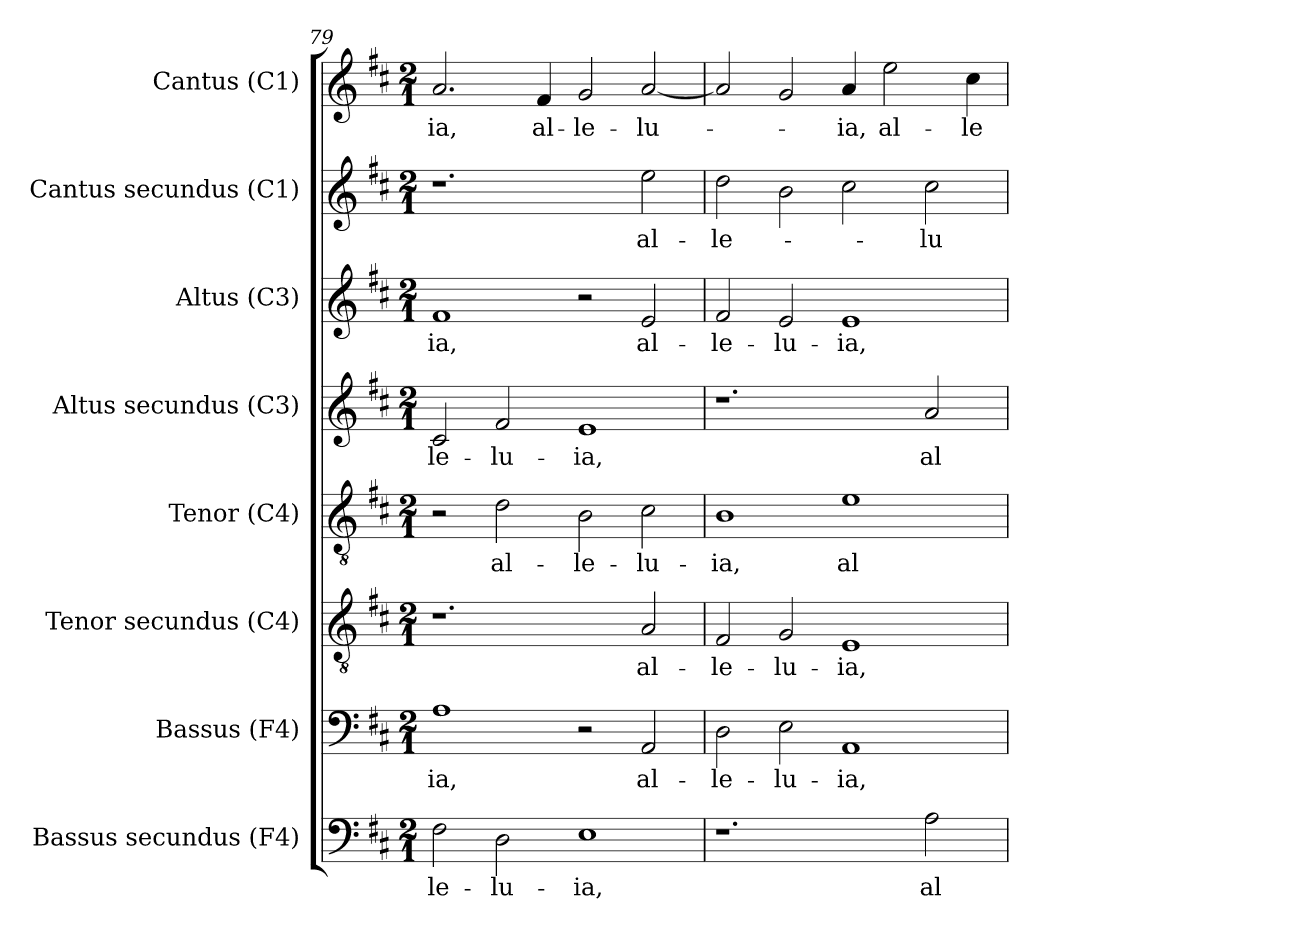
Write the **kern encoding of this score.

**kern	**text	**kern	**text	**kern	**text	**kern	**text	**kern	**text	**kern	**text	**kern	**text	**kern	**text
*part8	*part8	*part7	*part7	*part6	*part6	*part5	*part5	*part4	*part4	*part3	*part3	*part2	*part2	*part1	*part1
*staff8	*staff8	*staff7	*staff7	*staff6	*staff6	*staff5	*staff5	*staff4	*staff4	*staff3	*staff3	*staff2	*staff2	*staff1	*staff1
*I"Bassus secundus (F4)	*	*I"Bassus (F4)	*	*I"Tenor secundus (C4)	*	*I"Tenor (C4)	*	*I"Altus secundus (C3)	*	*I"Altus (C3)	*	*I"Cantus secundus (C1)	*	*I"Cantus (C1)	*
*I'B2	*	*I'B.	*	*I'T2	*	*I'T.	*	*I'A2	*	*I'A.	*	*I'C2	*	*I'C.	*
*clefF4	*	*clefF4	*	*clefGv2	*	*clefGv2	*	*clefG2	*	*clefG2	*	*clefG2	*	*clefG2	*
*	*	*	*	*	*	*ITrd7c12	*	*	*	*	*	*	*	*	*
*k[f#c#]	*	*k[f#c#]	*	*k[f#c#]	*	*k[f#c#]	*	*k[f#c#]	*	*k[f#c#]	*	*k[f#c#]	*	*k[f#c#]	*
*D:	*	*D:	*	*D:	*	*D:	*	*D:	*	*D:	*	*D:	*	*D:	*
*M2/1	*	*M2/1	*	*M2/1	*	*M2/1	*	*M2/1	*	*M2/1	*	*M2/1	*	*M2/1	*
=79	=79	=79	=79	=79	=79	=79	=79	=79	=79	=79	=79	=79	=79	=79	=79
!	!LO:LY:b:color=#000000	!	!	!	!	!	!	!	!	!	!	!	!	!	!
!	!	!	!LO:LY:b:color=#000000	!	!	!	!	!	!	!	!	!	!	!	!
!	!	!	!	!	!	!	!	!	!LO:LY:b:color=#000000	!	!	!	!	!	!
!	!	!	!	!	!	!	!	!	!	!	!LO:LY:b:color=#000000	!	!	!	!
!	!	!	!	!	!	!	!	!	!	!	!	!	!	!	!LO:LY:b:color=#000000
2F#i\	-le-	1Ai	-ia,	1.r	.	2r	.	2c#i/	-le-	1f#i	-ia,	1.r	.	2.ai/	-ia,
!	!LO:LY:b:color=#000000	!	!	!	!	!	!	!	!	!	!	!	!	!	!
!	!	!	!	!	!	!	!LO:LY:b:color=#000000	!	!	!	!	!	!	!	!
!	!	!	!	!	!	!	!	!	!LO:LY:b:color=#000000	!	!	!	!	!	!
2Di\	-lu-	.	.	.	.	2Di\	al-	2f#i/	-lu-	.	.	.	.	.	.
!	!	!	!	!	!	!	!	!	!	!	!	!	!	!	!LO:LY:b:color=#000000
.	.	.	.	.	.	.	.	.	.	.	.	.	.	4f#i/	al-
!	!LO:LY:b:color=#000000	!	!	!	!	!	!	!	!	!	!	!	!	!	!
!	!	!	!	!	!	!	!LO:LY:b:color=#000000	!	!	!	!	!	!	!	!
!	!	!	!	!	!	!	!	!	!LO:LY:b:color=#000000	!	!	!	!	!	!
!	!	!	!	!	!	!	!	!	!	!	!	!	!	!	!LO:LY:b:color=#000000
1Ei	-ia,	2r	.	.	.	2BBi\	-le-	1ei	-ia,	2r	.	.	.	2gi/	-le-
!	!	!	!LO:LY:b:color=#000000	!	!	!	!	!	!	!	!	!	!	!	!
!	!	!	!	!	!LO:LY:b:color=#000000	!	!	!	!	!	!	!	!	!	!
!	!	!	!	!	!	!	!LO:LY:b:color=#000000	!	!	!	!	!	!	!	!
!	!	!	!	!	!	!	!	!	!	!	!LO:LY:b:color=#000000	!	!	!	!
!	!	!	!	!	!	!	!	!	!	!	!	!	!LO:LY:b:color=#000000	!	!
!	!	!	!	!	!	!	!	!	!	!	!	!	!	!	!LO:LY:b:color=#000000
.	.	2AAi/	al-	2Ai/	al-	2C#i\	-lu-	.	.	2ei/	al-	2eei\	al-	[2ai/	-lu-
=80	=80	=80	=80	=80	=80	=80	=80	=80	=80	=80	=80	=80	=80	=80	=80
!	!	!	!LO:LY:b:color=#000000	!	!	!	!	!	!	!	!	!	!	!	!
!	!	!	!	!	!LO:LY:b:color=#000000	!	!	!	!	!	!	!	!	!	!
!	!	!	!	!	!	!	!LO:LY:b:color=#000000	!	!	!	!	!	!	!	!
!	!	!	!	!	!	!	!	!	!	!	!LO:LY:b:color=#000000	!	!	!	!
!	!	!	!	!	!	!	!	!	!	!	!	!	!LO:LY:b:color=#000000	!	!
1.r	.	2Di\	-le-	2F#i/	-le-	1BBi	-ia,	1.r	.	2f#i/	-le-	2ddi\	-le-	2ai/]	.
!	!	!	!LO:LY:b:color=#000000	!	!	!	!	!	!	!	!	!	!	!	!
!	!	!	!	!	!LO:LY:b:color=#000000	!	!	!	!	!	!	!	!	!	!
!	!	!	!	!	!	!	!	!	!	!	!LO:LY:b:color=#000000	!	!	!	!
.	.	2Ei\	-lu-	2Gi/	-lu-	.	.	.	.	2ei/	-lu-	2bi\	.	2gi/	.
!	!	!	!LO:LY:b:color=#000000	!	!	!	!	!	!	!	!	!	!	!	!
!	!	!	!	!	!LO:LY:b:color=#000000	!	!	!	!	!	!	!	!	!	!
!	!	!	!	!	!	!	!LO:LY:b:color=#000000	!	!	!	!	!	!	!	!
!	!	!	!	!	!	!	!	!	!	!	!LO:LY:b:color=#000000	!	!	!	!
!	!	!	!	!	!	!	!	!	!	!	!	!	!	!	!LO:LY:b:color=#000000
.	.	1AAi	-ia,	1Ei	-ia,	1Ei	al-	.	.	1ei	-ia,	2cc#i\	.	4ai/	-ia,
!	!	!	!	!	!	!	!	!	!	!	!	!	!	!	!LO:LY:b:color=#000000
.	.	.	.	.	.	.	.	.	.	.	.	.	.	2eei\	al-
!	!LO:LY:b:color=#000000	!	!	!	!	!	!	!	!	!	!	!	!	!	!
!	!	!	!	!	!	!	!	!	!LO:LY:b:color=#000000	!	!	!	!	!	!
!	!	!	!	!	!	!	!	!	!	!	!	!	!LO:LY:b:color=#000000	!	!
2Ai\	al-	.	.	.	.	.	.	2ai/	al-	.	.	2cc#i\	-lu-	.	.
!	!	!	!	!	!	!	!	!	!	!	!	!	!	!	!LO:LY:b:color=#000000
.	.	.	.	.	.	.	.	.	.	.	.	.	.	4cc#i\	-le-
=	=	=	=	=	=	=	=	=	=	=	=	=	=	=	=
*-	*-	*-	*-	*-	*-	*-	*-	*-	*-	*-	*-	*-	*-	*-	*-
